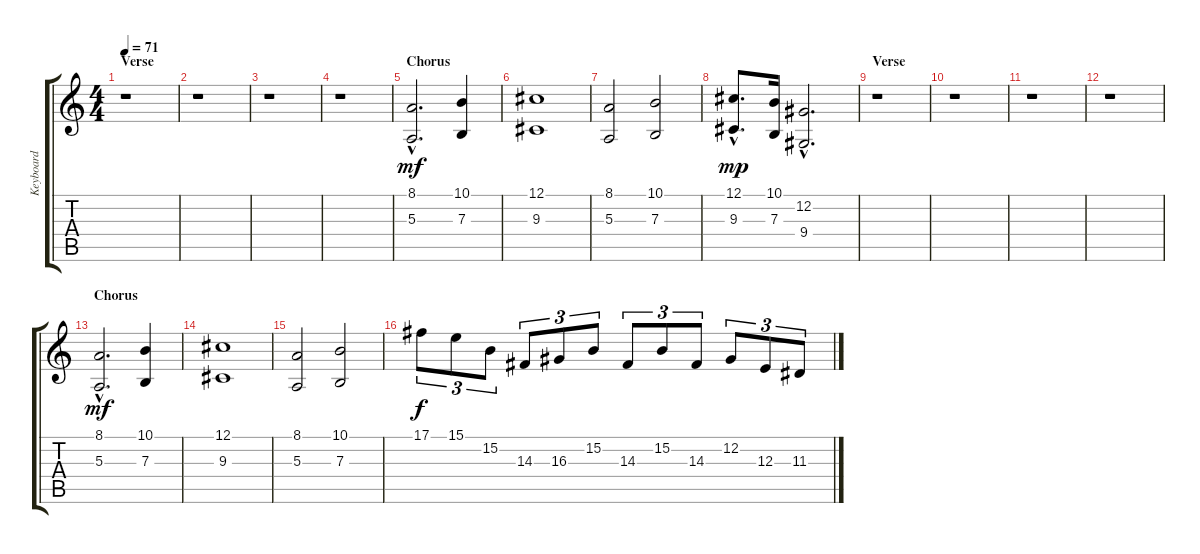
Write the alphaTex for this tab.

\track ("Keyboard" "Keyboard") {instrument acousticgrandpiano}
\staff {score tabs}
\tuning (Db4 Ab3 E3 B2 Gb2 Db2) {hide}
\ts (4 4)
\section ("" "Verse")
\tempo 71
\clef g2
\ks c
r.1{dy f} |
r.1 |
r.1 |
r.1 |
\section ("" "Chorus")
(8.1{hac} 5.3{hac}).2{d dy mf instrument pad4choir} (10.1 7.3).4 |
(12.1 9.3).1 |
(8.1 5.3).2 (10.1 7.3).2 |
(12.1{hac} 9.3{hac}).8{d dy mp} (10.1 7.3).16 (12.2{hac} 9.4{hac}).2{d} |
\section ("" "Verse")
r.1 |
r.1 |
r.1{volume 13 instrument pad4choir} |
r.1 |
\section ("" "Chorus")
(8.1{hac} 5.3{hac}).2{d dy mf instrument pad4choir} (10.1 7.3).4 |
(12.1 9.3).1 |
(8.1 5.3).2 (10.1 7.3).2 |
17.1.8{tu (3 2) dy f instrument pad4choir} 15.1.8{tu (3 2)} 15.2.8{tu (3 2)} 14.3.8{tu (3 2)} 16.3.8{tu (3 2)} 15.2.8{tu (3 2)} 14.3.8{tu (3 2)} 15.2.8{tu (3 2)} 14.3.8{tu (3 2)} 12.2.8{tu (3 2)} 12.3.8{tu (3 2)} 11.3.8{tu (3 2)}
